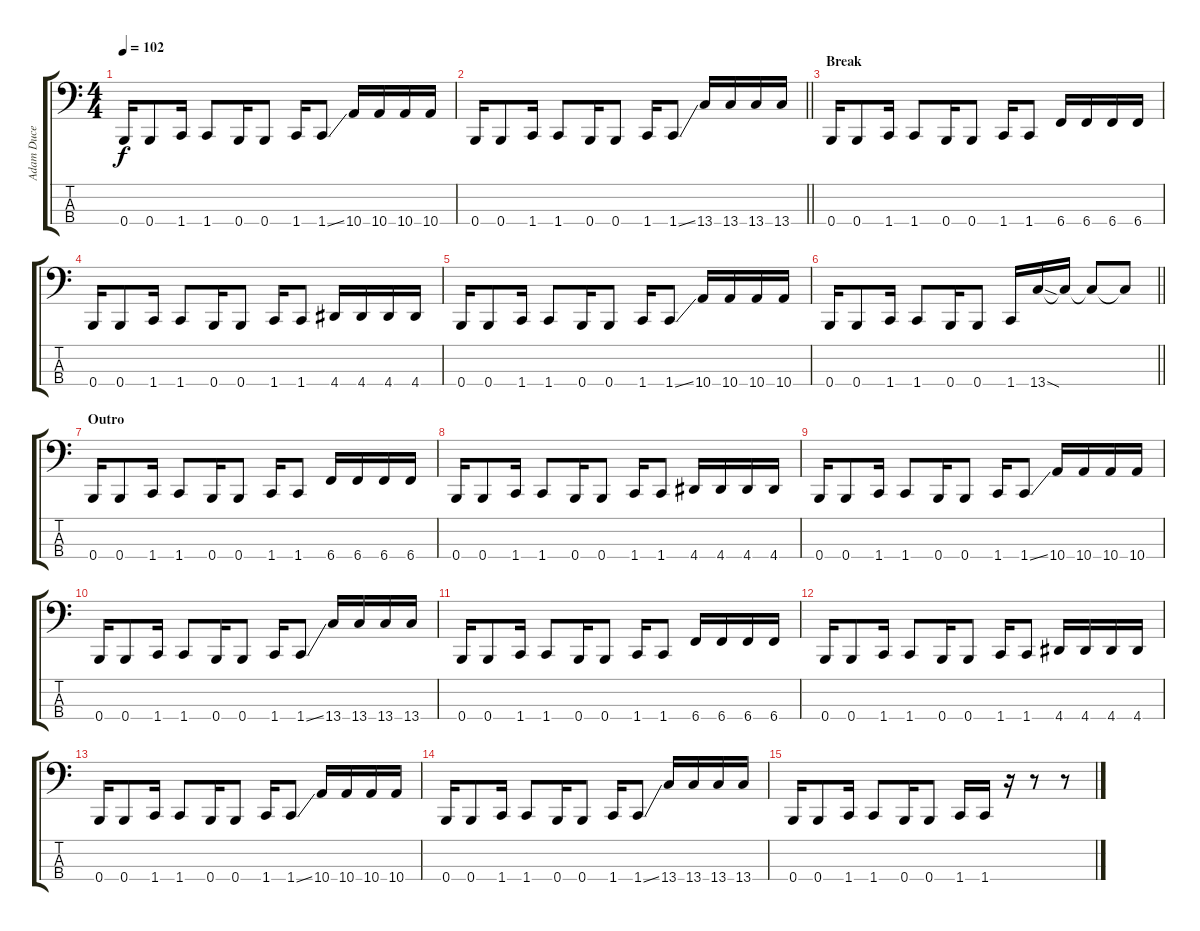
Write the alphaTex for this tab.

\track ("Adam Duce (Bass)" "Adam Duce ") {instrument electricbasspick}
\staff {score tabs}
\tuning (E2 B1 Gb1 B0) {hide}
\ts (4 4)
\tempo 102
\clef f4
\ks c
0.4.16{dy f} 0.4.8 1.4.16 1.4.8 0.4.16 0.4.8 1.4.16 1.4{ss}.8 10.4.16 10.4.16 10.4.16 10.4.16 |
\barLineRight lightlight
0.4.16 0.4.8 1.4.16 1.4.8 0.4.16 0.4.8 1.4.16 1.4{ss}.8 13.4.16 13.4.16 13.4.16 13.4.16 |
\section ("" "Break")
0.4.16 0.4.8 1.4.16 1.4.8 0.4.16 0.4.8 1.4.16 1.4.8 6.4.16 6.4.16 6.4.16 6.4.16 |
0.4.16 0.4.8 1.4.16 1.4.8 0.4.16 0.4.8 1.4.16 1.4.8 4.4.16 4.4.16 4.4.16 4.4.16 |
0.4.16 0.4.8 1.4.16 1.4.8 0.4.16 0.4.8 1.4.16 1.4{ss}.8 10.4.16 10.4.16 10.4.16 10.4.16 |
\barLineRight lightlight
0.4.16 0.4.8 1.4.16 1.4.8 0.4.16 0.4.8 1.4.16 13.4{sod}.16 13.4{t}.16 13.4{t}.8 13.4{t}.8 |
\section ("" "Outro")
0.4.16 0.4.8 1.4.16 1.4.8 0.4.16 0.4.8 1.4.16 1.4.8 6.4.16 6.4.16 6.4.16 6.4.16 |
0.4.16 0.4.8 1.4.16 1.4.8 0.4.16 0.4.8 1.4.16 1.4.8 4.4.16 4.4.16 4.4.16 4.4.16 |
0.4.16 0.4.8 1.4.16 1.4.8 0.4.16 0.4.8 1.4.16 1.4{ss}.8 10.4.16 10.4.16 10.4.16 10.4.16 |
0.4.16 0.4.8 1.4.16 1.4.8 0.4.16 0.4.8 1.4.16 1.4{ss}.8 13.4.16 13.4.16 13.4.16 13.4.16 |
0.4.16 0.4.8 1.4.16 1.4.8 0.4.16 0.4.8 1.4.16 1.4.8 6.4.16 6.4.16 6.4.16 6.4.16 |
0.4.16 0.4.8 1.4.16 1.4.8 0.4.16 0.4.8 1.4.16 1.4.8 4.4.16 4.4.16 4.4.16 4.4.16 |
0.4.16 0.4.8 1.4.16 1.4.8 0.4.16 0.4.8 1.4.16 1.4{ss}.8 10.4.16 10.4.16 10.4.16 10.4.16 |
0.4.16 0.4.8 1.4.16 1.4.8 0.4.16 0.4.8 1.4.16 1.4{ss}.8 13.4.16 13.4.16 13.4.16 13.4.16 |
0.4.16 0.4.8 1.4.16 1.4.8 0.4.16 0.4.8 1.4.16 1.4.16 r.16 r.8 r.8
